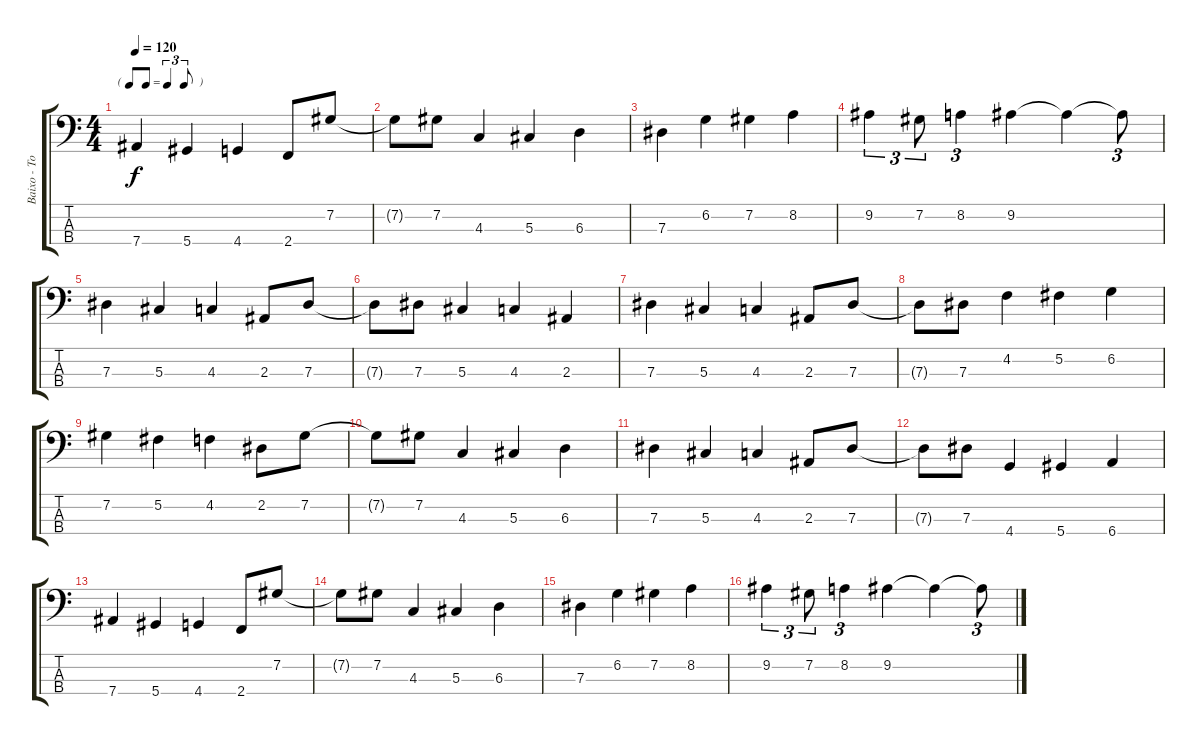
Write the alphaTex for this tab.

\track ("Baixo - Tonny Shannon" "Baixo - To") {instrument electricbassfinger}
\staff {score tabs}
\tuning (Gb2 Db2 Ab1 Eb1) {hide}
\ts (4 4)
\tf triplet8th
\tempo 120
\clef f4
\ks c
7.4.4{dy f} 5.4.4 4.4.4 2.4.8 7.2.8 |
7.2{t}.8 7.2.8 4.3.4 5.3.4 6.3.4 |
7.3.4 6.2.4 7.2.4 8.2.4 |
9.2.4{tu (3 2)} 7.2.8{tu (3 2)} 8.2.4{tu (3 2)} 9.2.4 9.2{t}.4 9.2{t}.8{tu (3 2)} |
7.3.4 5.3.4 4.3.4 2.3.8 7.3.8 |
7.3{t}.8 7.3.8 5.3.4 4.3.4 2.3.4 |
7.3.4 5.3.4 4.3.4 2.3.8 7.3.8 |
7.3{t}.8 7.3.8 4.2.4 5.2.4 6.2.4 |
7.2.4 5.2.4 4.2.4 2.2.8 7.2.8 |
7.2{t}.8 7.2.8 4.3.4 5.3.4 6.3.4 |
7.3.4 5.3.4 4.3.4 2.3.8 7.3.8 |
7.3{t}.8 7.3.8 4.4.4 5.4.4 6.4.4 |
7.4.4 5.4.4 4.4.4 2.4.8 7.2.8 |
7.2{t}.8 7.2.8 4.3.4 5.3.4 6.3.4 |
7.3.4 6.2.4 7.2.4 8.2.4 |
9.2.4{tu (3 2)} 7.2.8{tu (3 2)} 8.2.4{tu (3 2)} 9.2.4 9.2{t}.4 9.2{t}.8{tu (3 2)}
